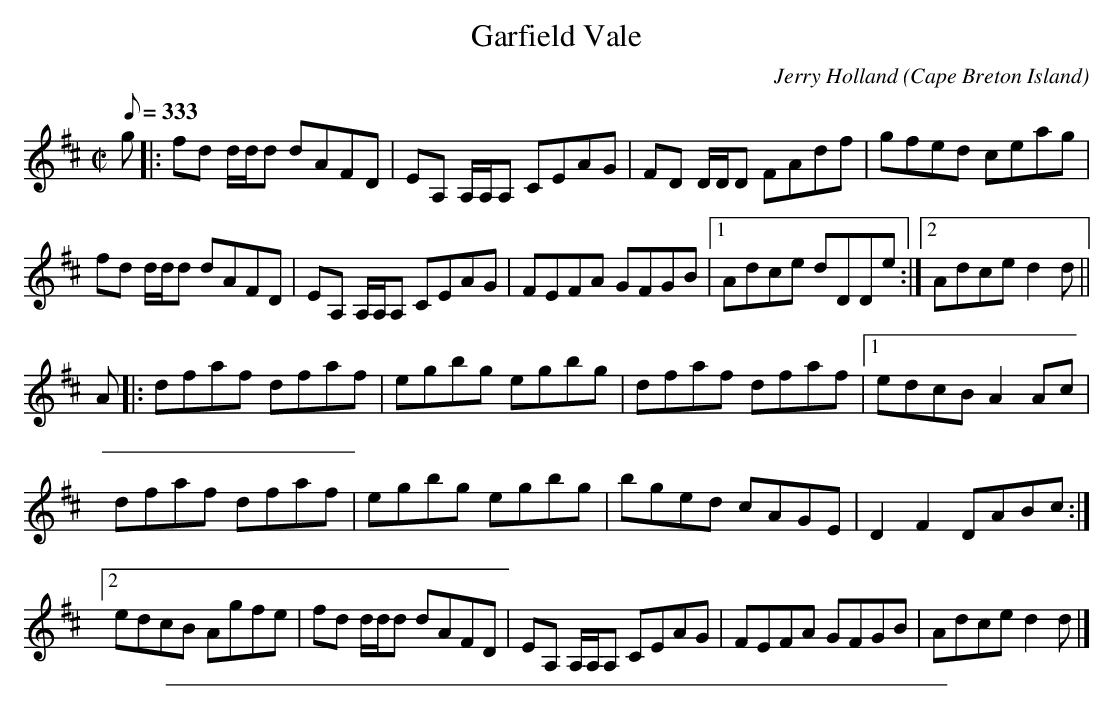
X:1
T: Garfield Vale
C:Jerry Holland
O:Cape Breton Island
L:1/8
Q:333
M:C|
K:D
g|:fd d/d/d dAFD|EA, A,/A,/A, CEAG|FD D/D/D FAdf|gfed ceag|
fd d/d/d dAFD|EA, A,/A,/A, CEAG|FEFA GFGB|1Adce dDDe:|2Adce d2 d||
A|:dfaf dfaf|egbg egbg|dfaf dfaf|1edcB A2 Ac|
dfaf dfaf|egbg egbg|bged cAGE|D2 F2 DABc:|
[2edcB Agfe|fd d/d/d dAFD|EA, A,/A,/A, CEAG|FEFA GFGB|Adce d2 d|]
